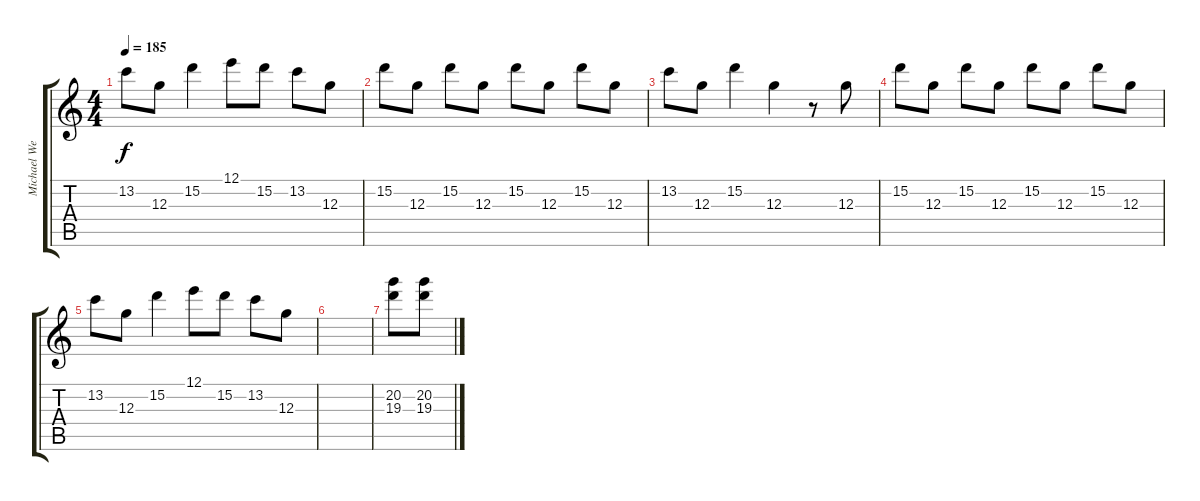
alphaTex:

\track ("Michael Weikath" "Michael We") {instrument overdrivenguitar}
\staff {score tabs}
\tuning (E4 B3 G3 D3 A2 E2) {hide}
\ts (4 4)
\tempo 185
\clef g2
\ks c
13.2.8{dy f} 12.3.8 15.2.4 12.1.8 15.2.8 13.2.8 12.3.8 |
15.2.8 12.3.8 15.2.8 12.3.8 15.2.8 12.3.8 15.2.8 12.3.8 |
13.2.8 12.3.8 15.2.4 12.3.4 r.8 12.3.8 |
15.2.8 12.3.8 15.2.8 12.3.8 15.2.8 12.3.8 15.2.8 12.3.8 |
13.2.8 12.3.8 15.2.4 12.1.8 15.2.8 13.2.8 12.3.8 |
|
(20.2 19.3).8 (20.2 19.3).8
